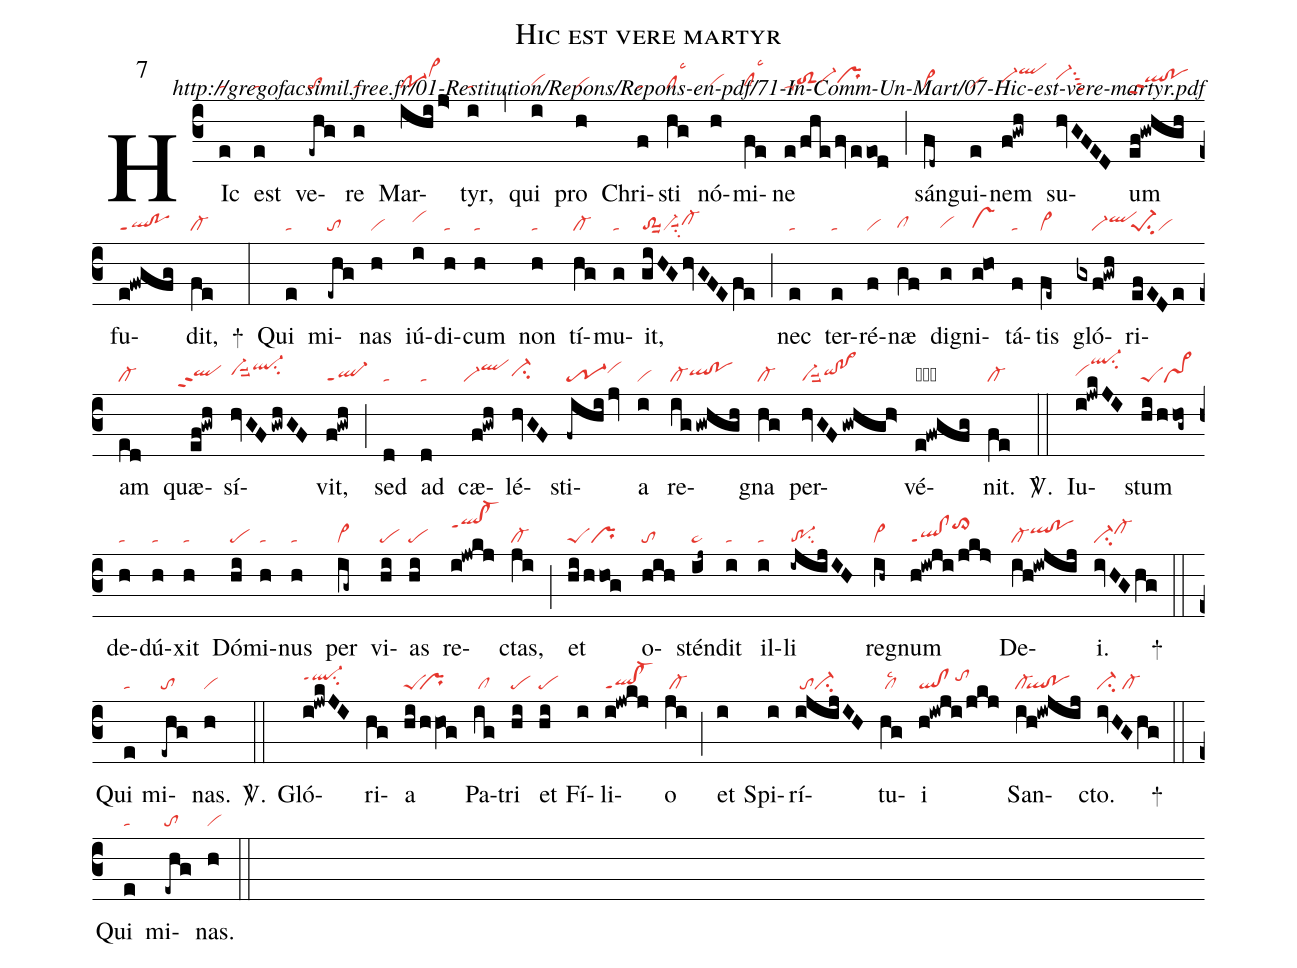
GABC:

name: Hic est vere martyr;
commentary: http://gregofacsimil.free.fr/01-Restitution/Repons/Repons-en-pdf/71-In-Comm-Un-Mart/07-Hic-est-vere-martyr.pdf;
mode: 7;
nabc-lines: 1;
%%
(c3)
HIc(e|ta) est(e|ta) ve(-ehg|to)re(g|ta) Mar(ihi/j>|po-1vi>hj)tyr,(i|ta) (,)
qui(i|vihg) pro(h|vi) Chri(f|ta)sti(hg|cllsc3) nó(h|vihg)mi(fe|clhglsc3)ne(e/fhe/fveeod|ta-toS2hgvi-hhprhh) (;)
sán(fd~|vi>)gui(e|vi)nem(f!gwh|vi-hhqlhk) su(hvGFED|vi-hisu1sut3)um(ef!gwhgh|qlhh!pohhppt2) fu(e!fwgfg|ql!poppt1)dit,(fe|cl-) +(:)
Qui(e|ta) mi(-ehg|to)nas(h|vi) iú(i|vihi)di(h|ta)cum(h|ta) non(h|ta) tí(hg|cl-)mu(g|ta)it,(giHGhvGFEfe|to-1suu1vi-suu1su2cl-hh) (;)
nec(e|ta) ter(e|ta)ré(f|vi)næ(gf|clhg) di(g|vihg)gni(g!ho|vshg)tá(f|ta)tis(fe~|vi>) gló(gxf!gwh|////vi-qlhi)ri(efEDe|pe-1su2vi)am(ed|cl-) quæ(ef!gwh|```qlhhppt2)sí(hvGFgwhGF|vi-hhsuu2ql-hjsu2)vit,(f!gwh|ql-ppt1) (;)
sed(d|ta) ad(d|ta) cæ(f!gwh|``vi-qlhj)lé(hvGF|ci-hh)sti(-fihi/jv|tr-1vihi)a(i|vi) re(iggwhgh|cl-qlhh!pohh)gna(hg|cl-) per(hvGFgwhgh>|vi-suu2qihh!po>hh)vé(e!fwgfg|qi!po-1ppt1)nit.(fe|cl-) <sp>V/</sp>.(::)
Iu(i!jwkJI|vihhql-hlsu2)stum(hi/hhog~|peSvs>) de(h|ta)dú(h|ta)xit(h|ta) Dó(hi|pe)mi(h|ta)nus(h|ta) per(ig~|vi>) vi(hi|pe)as(hi|pe) re(i!jwkj|qlhk!cl-hkppt1)ctas,(ji|cl-) (;)
et(hi/hhog|peSpr) o(hih|to)stén(ij~|ta>)dit(i|ta) il(i|ta)li(-ijijIH|tr-1su2) re(ih~|vi>)gnum(h!iwji/jkj>|ql!clppt1to>hk) De(ih!iwjij|cl-qlhi!pohi)i.(ivHGhg|ci-cl-hi) +(::)
Qui(e|ta) mi(-ehg|to)nas.(h|vi) <sp>V/</sp>.(::)
Gló(i!jwkJI|ql-hippt1su2)ri(hg)a(hi/hhVO!g|peS``pr) Pa(ig|/cl)tri(hi|pe) et(hi|pe) Fí(i)li(i!jwkj|ql!cl-ppt1)o(ji|/cl-) (;)
et(i) Spi(i)rí(i!@jijIH|/toci-)tu(hg|/cllsc2)i(h!iwji/jkj|ql!cl/tohi) San(ih!iw!@jij|cl-``ql!po)cto.(ivHGhg|ci-/cl-) +(::)
Qui(e|ta) mi(-ehg|to)nas.(h|vi) (::)
